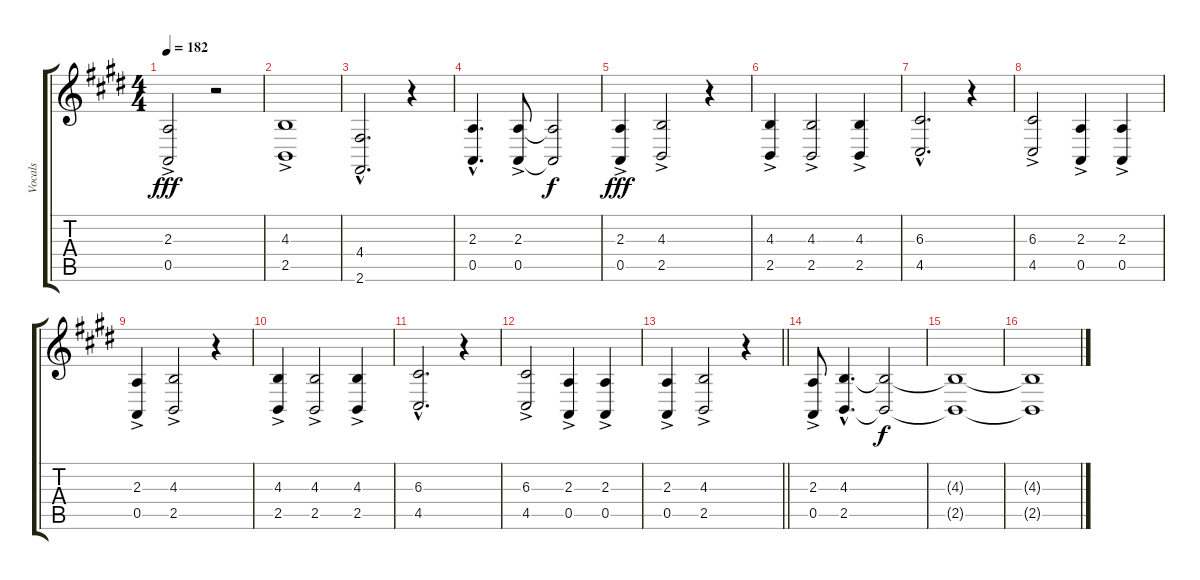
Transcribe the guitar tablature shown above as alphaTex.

\track ("Vocals" "Vocals") {instrument stringensemble1}
\staff {score tabs}
\tuning (E4 B3 G3 D3 A2 E2) {hide}
\ts (4 4)
\tempo 182
\clef g2
\ks c#minor
(2.3{ac} 0.5{ac}).2{dy fff} r.2 |
(4.3{ac} 2.5{ac}).1 |
(4.4{hac} 2.6{hac}).2{d} r.4 |
(2.3{hac} 0.5{hac}).4{d} (2.3{ac} 0.5{ac}).8 (2.3{t} 0.5{t}).2{dy f} |
(2.3{ac} 0.5{ac}).4{dy fff} (4.3{ac} 2.5{ac}).2 r.4 |
(4.3{ac} 2.5{ac}).4 (4.3{ac} 2.5{ac}).2 (4.3{ac} 2.5{ac}).4 |
(6.3{hac} 4.5{hac}).2{d} r.4 |
(6.3{ac} 4.5{ac}).2 (2.3{ac} 0.5{ac}).4 (2.3{ac} 0.5{ac}).4 |
(2.3{ac} 0.5{ac}).4 (4.3{ac} 2.5{ac}).2 r.4 |
(4.3{ac} 2.5{ac}).4 (4.3{ac} 2.5{ac}).2 (4.3{ac} 2.5{ac}).4 |
(6.3{hac} 4.5{hac}).2{d} r.4 |
(6.3{ac} 4.5{ac}).2 (2.3{ac} 0.5{ac}).4 (2.3{ac} 0.5{ac}).4 |
\barLineRight lightlight
(2.3{ac} 0.5{ac}).4 (4.3{ac} 2.5{ac}).2 r.4 |
(2.3{ac} 0.5{ac}).8 (4.3{hac} 2.5{hac}).4{d} (4.3{t} 2.5{t}).2{dy f} |
(4.3{t} 2.5{t}).1 |
(4.3{t} 2.5{t}).1
